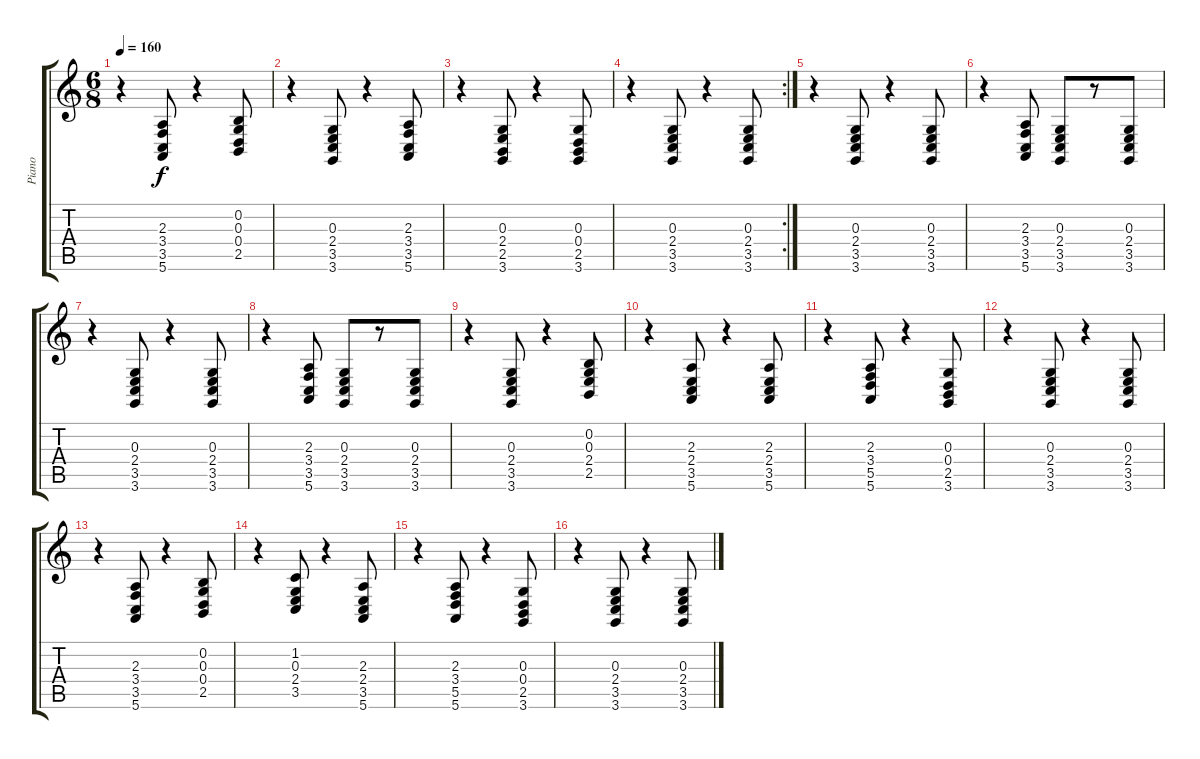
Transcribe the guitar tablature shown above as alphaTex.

\track ("Piano" "Piano") {instrument acousticgrandpiano}
\staff {score tabs}
\tuning (E4 B3 G3 D3 A2 E2) {hide}
\ts (6 8)
\tempo 160
\clef g2
\ks c
r.4{dy f} (2.3 3.4 3.5 5.6).8 r.4 (0.2 0.3 0.4 2.5).8 |
r.4 (0.3 2.4 3.5 3.6).8 r.4 (2.3 3.4 3.5 5.6).8 |
r.4 (0.3 2.4 2.5 3.6).8 r.4 (0.3 0.4 2.5 3.6).8 |
\rc 2
r.4 (0.3 2.4 3.5 3.6).8 r.4 (0.3 2.4 3.5 3.6).8 |
r.4 (0.3 2.4 3.5 3.6).8 r.4 (0.3 2.4 3.5 3.6).8 |
r.4 (2.3 3.4 3.5 5.6).8 (0.3 2.4 3.5 3.6).8 r.8 (0.3 2.4 3.5 3.6).8 |
r.4 (0.3 2.4 3.5 3.6).8 r.4 (0.3 2.4 3.5 3.6).8 |
r.4 (2.3 3.4 3.5 5.6).8 (0.3 2.4 3.5 3.6).8 r.8 (0.3 2.4 3.5 3.6).8 |
r.4 (0.3 2.4 3.5 3.6).8 r.4 (0.2 0.3 2.4 2.5).8 |
r.4 (2.3 2.4 3.5 5.6).8 r.4 (2.3 2.4 3.5 5.6).8 |
r.4 (2.3 3.4 5.5 5.6).8 r.4 (0.3 0.4 2.5 3.6).8 |
r.4 (0.3 2.4 3.5 3.6).8 r.4 (0.3 2.4 3.5 3.6).8 |
r.4 (2.3 3.4 3.5 5.6).8 r.4 (0.2 0.3 0.4 2.5).8 |
r.4 (1.2 0.3 2.4 3.5).8 r.4 (2.3 2.4 3.5 5.6).8 |
r.4 (2.3 3.4 5.5 5.6).8 r.4 (0.3 0.4 2.5 3.6).8 |
r.4 (0.3 2.4 3.5 3.6).8 r.4 (0.3 2.4 3.5 3.6).8
